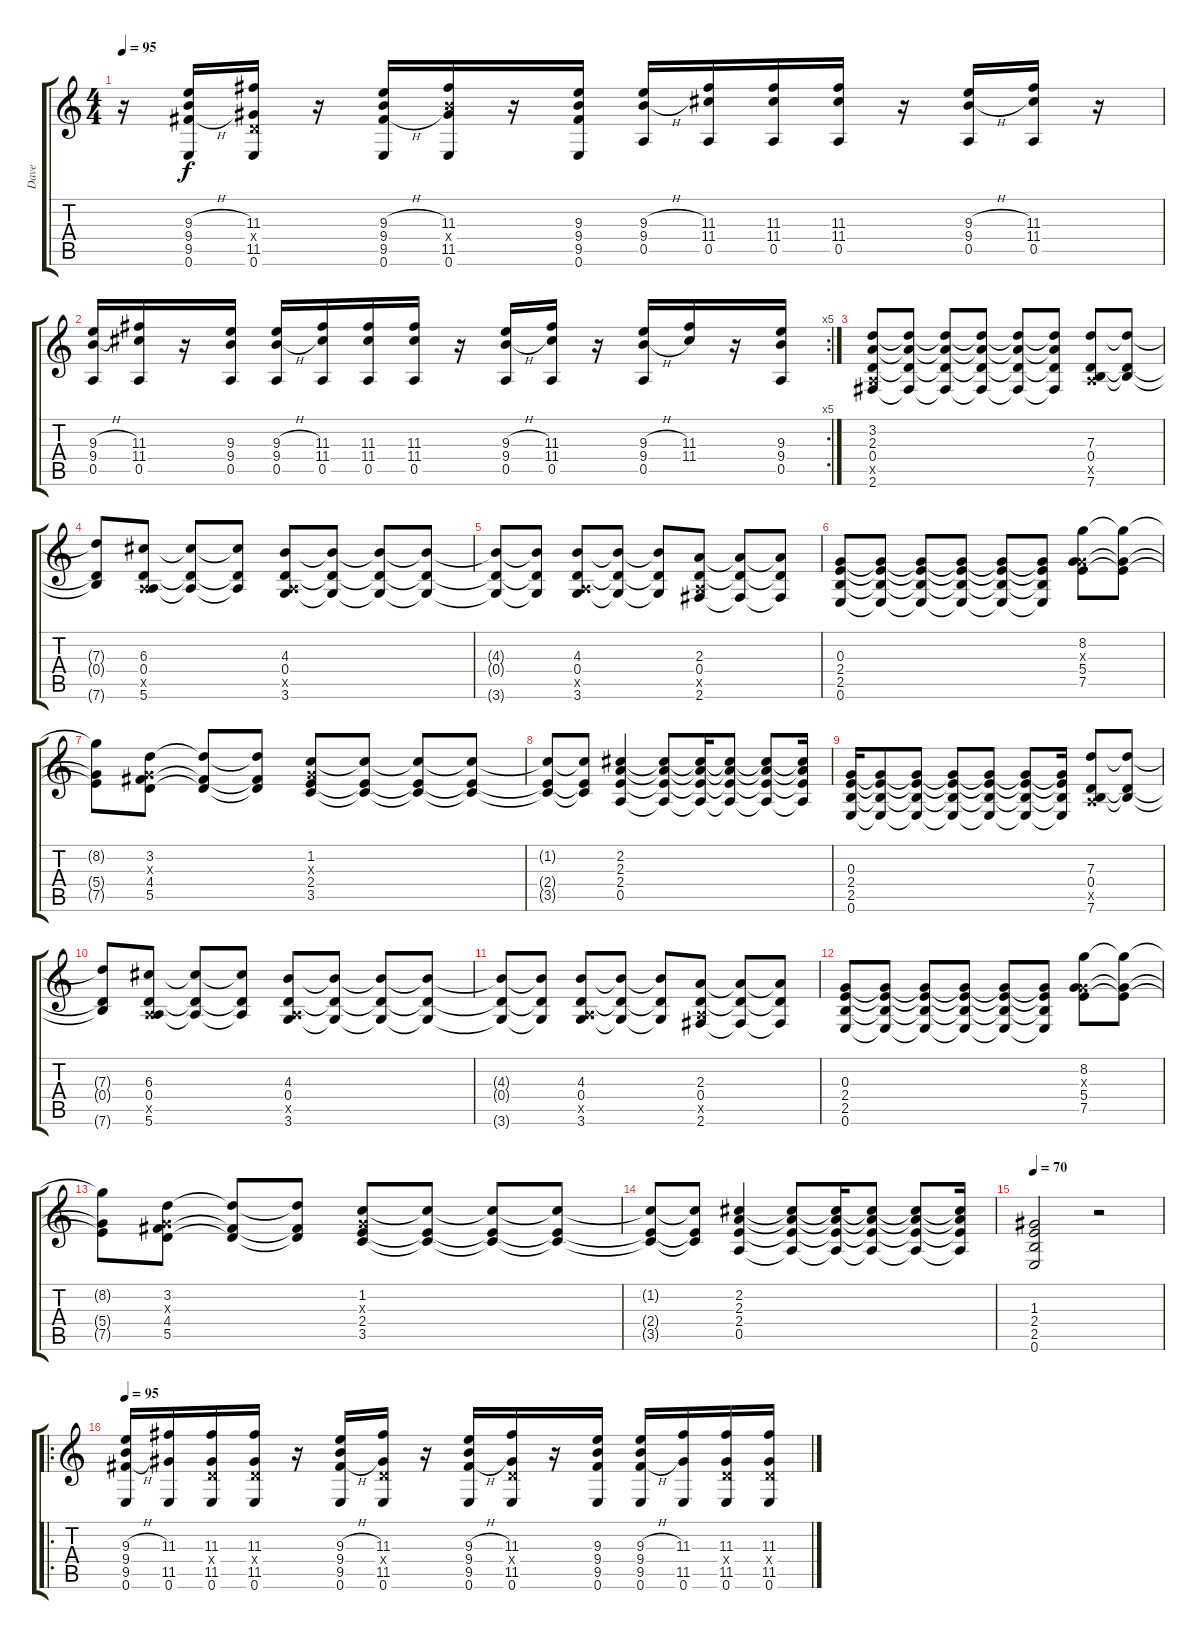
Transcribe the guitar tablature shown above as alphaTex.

\track ("Dave" "Dave") {instrument acousticguitarsteel}
\staff {score tabs}
\tuning (E4 B3 G3 D3 A2 E2) {hide}
\ts (4 4)
\tempo 95
\clef g2
\ks c
r.16{dy f} (9.3{h} 9.4 9.5{h} 0.6).16 (11.3 0.4{x} 11.5 0.6).16 r.16 (9.3{h} 9.4 9.5{h} 0.6).16 (11.3 9.4{x} 11.5 0.6).16 r.16 (9.3 9.4 9.5 0.6).16 (9.3{h} 9.4{h} 0.5).16 (11.3 11.4 0.5).16 (11.3 11.4 0.5).16 (11.3 11.4 0.5).16 r.16 (9.3{h} 9.4{h} 0.5).16 (11.3 11.4 0.5).16 r.16 |
\rc 5
(9.3{h} 9.4{h} 0.5).16 (11.3 11.4 0.5).16 r.16 (9.3 9.4 0.5).16 (9.3{h} 9.4{h} 0.5).16 (11.3 11.4 0.5).16 (11.3 11.4 0.5).16 (11.3 11.4 0.5).16 r.16 (9.3{h} 9.4{h} 0.5).16 (11.3 11.4 0.5).16 r.16 (9.3{h} 9.4{h} 0.5).16 (11.3 11.4).16 r.16 (9.3 9.4 0.5).16 |
(3.2 2.3 0.4 0.5{x} 2.6).8 (3.2{t} 2.3{t} 0.4{t} 2.6{t}).8 (3.2{t} 2.3{t} 0.4{t} 2.6{t}).8 (3.2{t} 2.3{t} 0.4{t} 2.6{t}).8 (3.2{t} 2.3{t} 0.4{t} 2.6{t}).8 (3.2{t} 2.3{t} 0.4{t} 2.6{t}).8 (7.3 0.4 0.5{x} 7.6).8 (7.3{t} 0.4{t} 7.6{t}).8 |
(7.3{t} 0.4{t} 7.6{t}).8 (6.3 0.4 0.5{x} 5.6).8 (6.3{t} 0.4{t} 5.6{t}).8 (6.3{t} 0.4{t} 5.6{t}).8 (4.3 0.4 0.5{x} 3.6).8 (4.3{t} 0.4{t} 3.6{t}).8 (4.3{t} 0.4{t} 3.6{t}).8 (4.3{t} 0.4{t} 3.6{t}).8 |
(4.3{t} 0.4{t} 3.6{t}).8 (4.3{t} 0.4{t} 3.6{t}).8 (4.3 0.4 0.5{x} 3.6).8 (4.3{t} 0.4{t} 3.6{t}).8 (4.3{t} 0.4{t} 3.6{t}).8 (2.3 0.4 0.5{x} 2.6).8 (2.3{t} 0.4{t} 2.6{t}).8 (2.3{t} 0.4{t} 2.6{t}).8 |
(0.3 2.4 2.5 0.6).8 (0.3{t} 2.4{t} 2.5{t} 0.6{t}).8 (0.3{t} 2.4{t} 2.5{t} 0.6{t}).8 (0.3{t} 2.4{t} 2.5{t} 0.6{t}).8 (0.3{t} 2.4{t} 2.5{t} 0.6{t}).8 (0.3{t} 2.4{t} 2.5{t} 0.6{t}).8 (8.2 0.3{x} 5.4 7.5).8 (8.2{t} 5.4{t} 7.5{t}).8 |
(8.2{t} 5.4{t} 7.5{t}).8 (3.2 0.3{x} 4.4 5.5).8 (3.2{t} 4.4{t} 5.5{t}).8 (3.2{t} 4.4{t} 5.5{t}).8 (1.2 0.3{x} 2.4 3.5).8 (1.2{t} 2.4{t} 3.5{t}).8 (1.2{t} 2.4{t} 3.5{t}).8 (1.2{t} 2.4{t} 3.5{t}).8 |
(1.2{t} 2.4{t} 3.5{t}).8 (1.2{t} 2.4{t} 3.5{t}).8 (2.2 2.3 2.4 0.5).4 (2.2{t} 2.3{t} 2.4{t} 0.5{t}).8 (2.2{t} 2.3{t} 2.4{t} 0.5{t}).16 (2.2{t} 2.3{t} 2.4{t} 0.5{t}).8 (2.2{t} 2.3{t} 2.4{t} 0.5{t}).8 (2.2{t} 2.3{t} 2.4{t} 0.5{t}).16 |
(0.3 2.4 2.5 0.6).16 (0.3{t} 2.4{t} 2.5{t} 0.6{t}).8 (0.3{t} 2.4{t} 2.5{t} 0.6{t}).8 (0.3{t} 2.4{t} 2.5{t} 0.6{t}).8 (0.3{t} 2.4{t} 2.5{t} 0.6{t}).8 (0.3{t} 2.4{t} 2.5{t} 0.6{t}).8 (0.3{t} 2.4{t} 2.5{t} 0.6{t}).16 (7.3 0.4 0.5{x} 7.6).8 (7.3{t} 0.4{t} 7.6{t}).8 |
(7.3{t} 0.4{t} 7.6{t}).8 (6.3 0.4 0.5{x} 5.6).8 (6.3{t} 0.4{t} 5.6{t}).8 (6.3{t} 0.4{t} 5.6{t}).8 (4.3 0.4 0.5{x} 3.6).8 (4.3{t} 0.4{t} 3.6{t}).8 (4.3{t} 0.4{t} 3.6{t}).8 (4.3{t} 0.4{t} 3.6{t}).8 |
(4.3{t} 0.4{t} 3.6{t}).8 (4.3{t} 0.4{t} 3.6{t}).8 (4.3 0.4 0.5{x} 3.6).8 (4.3{t} 0.4{t} 3.6{t}).8 (4.3{t} 0.4{t} 3.6{t}).8 (2.3 0.4 0.5{x} 2.6).8 (2.3{t} 0.4{t} 2.6{t}).8 (2.3{t} 0.4{t} 2.6{t}).8 |
(0.3 2.4 2.5 0.6).8 (0.3{t} 2.4{t} 2.5{t} 0.6{t}).8 (0.3{t} 2.4{t} 2.5{t} 0.6{t}).8 (0.3{t} 2.4{t} 2.5{t} 0.6{t}).8 (0.3{t} 2.4{t} 2.5{t} 0.6{t}).8 (0.3{t} 2.4{t} 2.5{t} 0.6{t}).8 (8.2 0.3{x} 5.4 7.5).8 (8.2{t} 5.4{t} 7.5{t}).8 |
(8.2{t} 5.4{t} 7.5{t}).8 (3.2 0.3{x} 4.4 5.5).8 (3.2{t} 4.4{t} 5.5{t}).8 (3.2{t} 4.4{t} 5.5{t}).8 (1.2 0.3{x} 2.4 3.5).8 (1.2{t} 2.4{t} 3.5{t}).8 (1.2{t} 2.4{t} 3.5{t}).8 (1.2{t} 2.4{t} 3.5{t}).8 |
(1.2{t} 2.4{t} 3.5{t}).8 (1.2{t} 2.4{t} 3.5{t}).8 (2.2 2.3 2.4 0.5).4 (2.2{t} 2.3{t} 2.4{t} 0.5{t}).8 (2.2{t} 2.3{t} 2.4{t} 0.5{t}).16 (2.2{t} 2.3{t} 2.4{t} 0.5{t}).8 (2.2{t} 2.3{t} 2.4{t} 0.5{t}).8 (2.2{t} 2.3{t} 2.4{t} 0.5{t}).16 |
\tempo 70
(1.3 2.4 2.5 0.6).2 r.2 |
\ro
\tempo 95
(9.3{h} 9.4 9.5{h} 0.6).16 (11.3 11.5 0.6).16 (11.3 0.4{x} 11.5 0.6).16 (11.3 0.4{x} 11.5 0.6).16 r.16 (9.3{h} 9.4 9.5{h} 0.6).16 (11.3 0.4{x} 11.5 0.6).16 r.16 (9.3{h} 9.4 9.5{h} 0.6).16 (11.3 0.4{x} 11.5 0.6).16 r.16 (9.3 9.4 9.5 0.6).16 (9.3{h} 9.4 9.5{h} 0.6).16 (11.3 11.5 0.6).16 (11.3 0.4{x} 11.5 0.6).16 (11.3 0.4{x} 11.5 0.6).16
